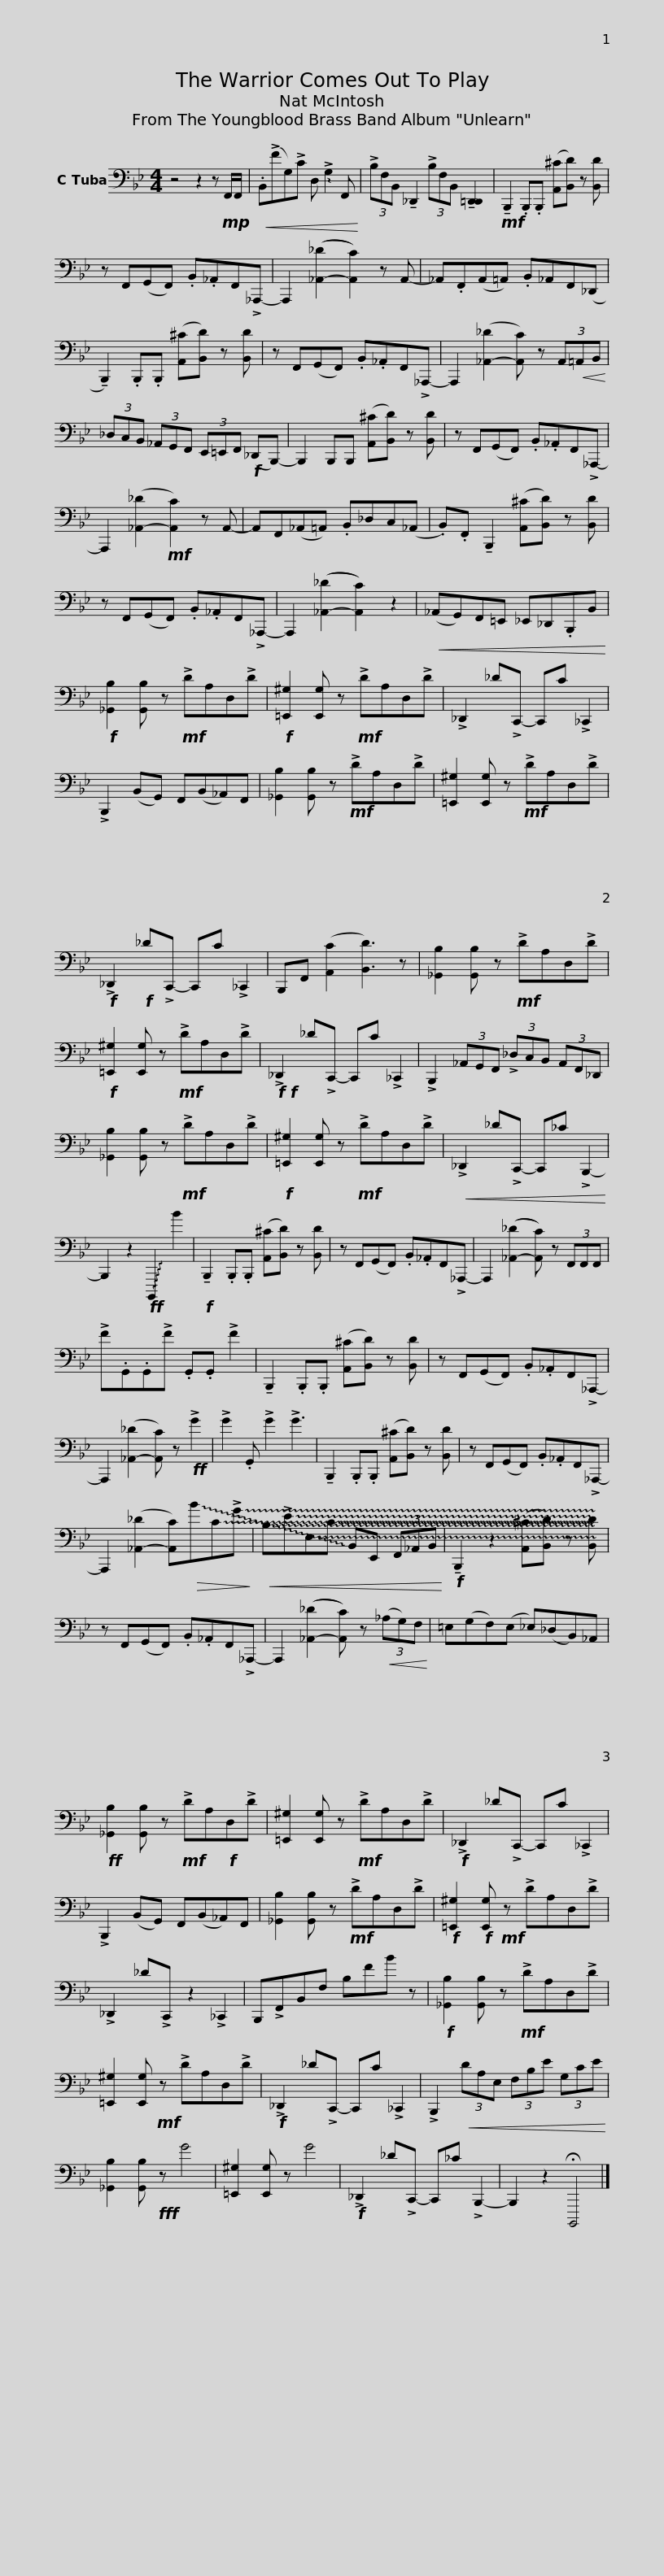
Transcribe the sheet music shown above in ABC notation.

X:1
L:1/8
M:4/4
I:linebreak $
K:Bb
V:1 bass
V:1
 z4 z2 z!mp! F,,/F,,/ |!<(! .B,,(!>!FG,)!>!C D, !~(!!>!G,2 !~)!F,,!<)! | (3!>!B,F,B,, !tenuto!_D,,2 (3!>!B,F,B,, !tenuto![D,,=D,,]2 |!mf! !tenuto!B,,,2 .B,,,.B,,, ([A,,^C][B,,D]) z [B,,D] |$ z F,,(G,,F,,) .B,,._A,,F,,!>!_A,,,- | %5
 A,,,2 (([_A,,-_D]2 [A,,C]2)) z A,,- | _A,,.F,,(A,,=A,,) .B,,_A,,F,,(_D,, | !tenuto!B,,,2) .B,,,.B,,, ([A,,^C][B,,D]) z [B,,D] |$ z F,,(G,,F,,) .B,,._A,,F,,!>!_A,,,- | A,,,2 ([_A,,-_D]2 [A,,C]) z (3A,,!<(!=A,,B,,!<)! | %10
 (3_D,C,B,, (3_A,,G,,F,, (3E,,=E,,F,,!f! (_D,,B,,,-) | B,,,2 B,,,B,,, ([A,,^C][B,,D]) z [B,,D] |$ z F,,(G,,F,,) .B,,._A,,F,,!>!_A,,,- | A,,,2 ([_A,,-_D]2!mf! [A,,C]2) z A,,- | A,,F,,(_A,,=A,,) .B,,_D,C,(_A,, | %15
 .B,,).F,, !tenuto!B,,,2 ([A,,^C][B,,D]) z [B,,D] |$ z F,,(G,,F,,) .B,,._A,,F,,!>!_A,,,- | A,,,2 (([_A,,-_D]2 [A,,C]2)) z2 |!<(! (_A,,G,,)F,,=E,, _E,,_D,,.B,,,B,,!<)! |!f! [_G,,B,]2 [G,,B,] z!mf! !>!DA,D,!>!D | %20
!f! [=E,,^G,]2 [E,,G,] z!mf! !>!DA,D,!>!D |$ !>!_D,,2 _D!>!C,,- C,,C !>!_C,,2 | !>!B,,,2 (B,,G,,) F,,(B,,_A,,)F,, | [_G,,B,]2 [G,,B,] z!mf! !>!DA,D,!>!D | [=E,,^G,]2 [E,,G,] z!mf! !>!DA,D,!>!D | %25
!f! !>!_D,,2!f! _D!>!C,,- C,,C !>!_C,,2 |$ B,,,F,, ([A,,C]2 [B,,D]3) z | [_G,,B,]2 [G,,B,] z!mf! !>!DA,D,!>!D |!f! [=E,,^G,]2 [E,,G,] z!mf! !>!DA,D,!>!D |!f!!f! !>!_D,,2 _D!>!C,,- C,,C !>!_C,,2 | %30
 !>!B,,,2 (3_A,,G,,F,, (3!>!_D,C,B,, (3A,,F,,_D,, |$ [_G,,B,]2 [G,,B,] z!mf! !>!DA,D,!>!D |!f! [=E,,^G,]2 [E,,G,] z!mf! !>!DA,D,!>!D |!<(! !>!_D,,2 _D!>!C,,- C,,_C !>!B,,,2-!<)! | B,,,2 z2!ff! !~(!B,,,,2 !~)!B2 | %35
!f! !tenuto!B,,,2 .B,,,.B,,, ([A,,^C][B,,D]) z [B,,D] |$ z F,,(G,,F,,) .B,,._A,,F,,!>!_A,,,- | A,,,2 (([_A,,-_D]2 [A,,C])) z (3F,,F,,F,, | !>!F.G,,.G,,!>!F .G,,.G,, !>!F2 | !tenuto!B,,,2 .B,,,.B,,, ([A,,^C][B,,D]) z [B,,D] |$ %40
 z F,,(G,,F,,) .B,,._A,,F,,!>!_A,,,- | A,,,2 ([_A,,-_D]2 [A,,C]) z!ff! !>!G2 | !>!G2 .G,, !>!G2 !>!G3 | !tenuto!B,,,2 .B,,,.B,,, ([A,,^C][B,,D]) z [B,,D] | z F,,(G,,F,,) .B,,._A,,F,,!>!_A,,,- |$ %45
 A,,,2 ([_A,,-_D]2 [A,,C])!>(!!~(!B!~(!C!~(!!>!G!>)! |!<(! !~(!B,!~(!!>!E!~(!E,!~(!C !~)!B,,E,, (3F,,_A,,B,,!<)! |!f! !tenuto!B,,,2 z2 ([A,,^C][B,,D]) z [B,,D] | z F,,(G,,F,,) .B,,._A,,F,,!>!_A,,,- |$ A,,,2 (([_A,,-_D]2 [A,,C])) z!<(! (3(_A,G,)F,!<)! | %50
 =E,(G,F,)(E, _E,)(_D,B,,)_A,, |!ff! [_G,,B,]2 [G,,B,] z!mf! !>!DA,!f!D,!>!D | [=E,,^G,]2 [E,,G,] z!mf! !>!DA,D,!>!D |$!f! !>!_D,,2 _D!>!C,,- C,,C !>!_C,,2 | !>!B,,,2 (B,,G,,) F,,(B,,_A,,)F,, | %55
 [_G,,B,]2 [G,,B,] z!mf! !>!DA,D,!>!D |!f! [=E,,^G,]2!f! [E,,G,]!mf! z !>!DA,D,!>!D | !>!_D,,2 _D!>!C,, z2 !>!_C,,2 |$ B,,,!>!F,,B,,F, B,FB z |!f! [_G,,B,]2 [G,,B,] z!mf! !>!DA,D,!>!D | %60
 [=E,,^G,]2 [E,,G,]!mf! z !>!DA,D,!>!D |!f! !>!_D,,2 _D!>!C,,- C,,C !>!_C,,2 |$ !>!B,,,2!<(! (3DA,E, (3F,B,E (3G,CE!<)! | [_G,,B,]2 [G,,B,]!fff! z G4 | [=E,,^G,]2 [E,,G,] z G4 | %65
!f! !>!_D,,2 _D!>!C,,- C,,_C !>!B,,,2- | B,,,2 z2 !fermata!B,,,,4 |] %67
